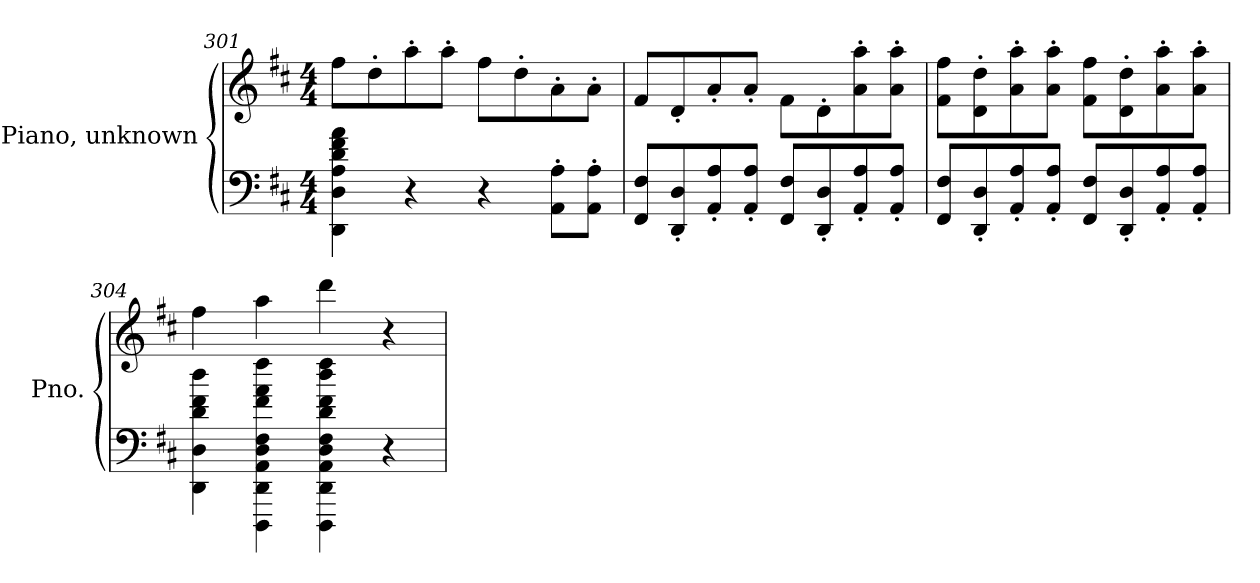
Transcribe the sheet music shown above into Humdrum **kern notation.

**kern	**kern
*part1	*part1
*staff2	*staff1
*I"Piano, unknown	*
*I'Pno.	*
*clefF4	*clefG2
*k[f#c#]	*k[f#c#]
*M4/4	*M4/4
=301	=301
4DD\ 4D\ 4A\ 4d\ 4f#\ 4a\	8ff#\L
.	8dd'\
4r	8aa'\
.	8aa'\J
4r	8ff#\L
.	8dd'\
8AA\' 8A\'L	8a'\
8AA\' 8A\'J	8a'\J
=302	=302
8FF#/ 8F#/L	8f#/L
8DD/' 8D/'	8d'/
8AA/' 8A/'	8a'/
8AA/' 8A/'J	8a'/J
8FF#/ 8F#/L	8f#\L
8DD/' 8D/'	8d'\
8AA/' 8A/'	8a\' 8aa\'
8AA/' 8A/'J	8a\' 8aa\'J
=303	=303
8FF#/ 8F#/L	8f#\ 8ff#\L
8DD/' 8D/'	8d\' 8dd\'
8AA/' 8A/'	8a\' 8aa\'
8AA/' 8A/'J	8a\' 8aa\'J
8FF#/ 8F#/L	8f#\ 8ff#\L
8DD/' 8D/'	8d\' 8dd\'
8AA/' 8A/'	8a\' 8aa\'
8AA/' 8A/'J	8a\' 8aa\'J
!!LO:LB:g=z
=304	=304
4DD\ 4D\ 4d\ 4f#\ 4dd\	4ff#\
4DDD\ 4DD\ 4AA\ 4D\ 4F#\ 4f#\ 4a\ 4ff#\	4aa\
4DDD\ 4DD\ 4AA\ 4D\ 4F#\ 4d\ 4f#\ 4dd\ 4ff#\	4ddd\
4r	4r
=	=
*-	*-
